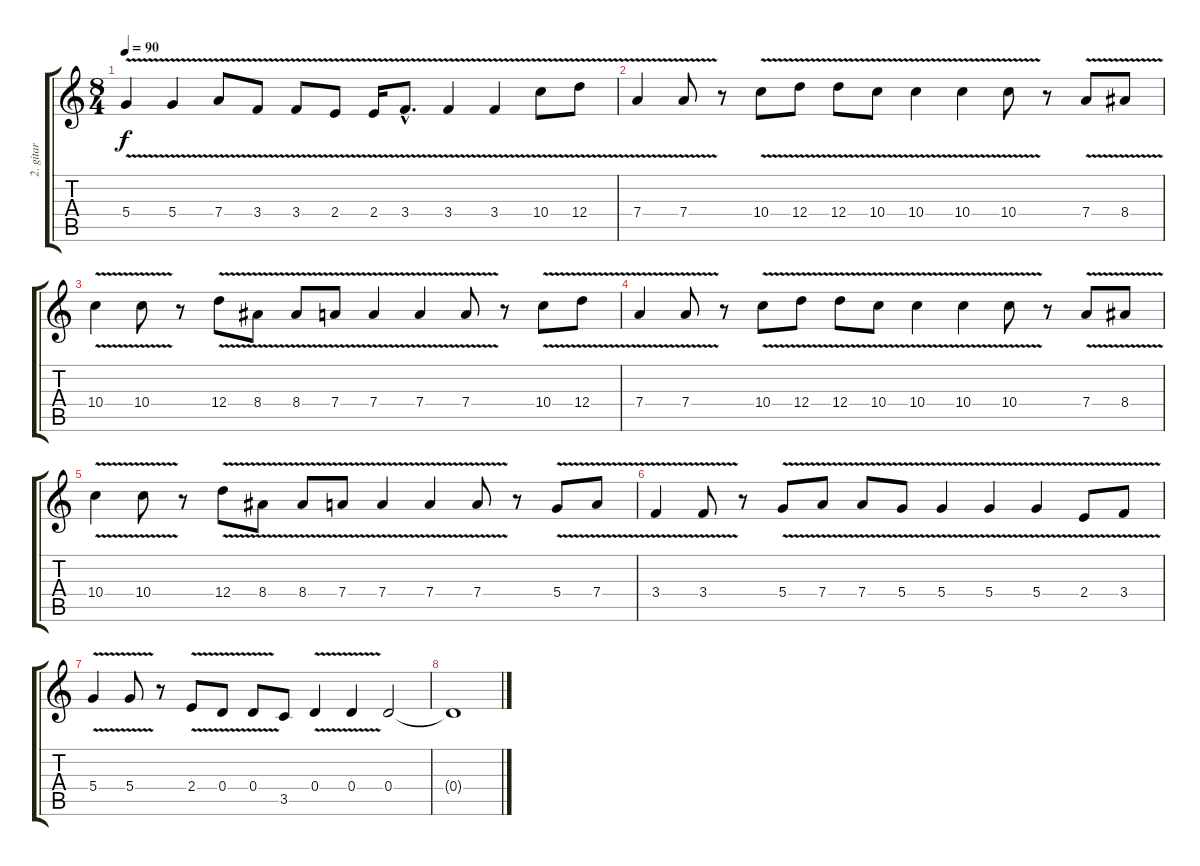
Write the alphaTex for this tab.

\track ("2. gitar" "2. gitar") {instrument distortionguitar}
\staff {score tabs}
\tuning (E4 B3 G3 D3 A2 E2) {hide}
\ts (8 4)
\tempo 90
\clef g2
\ks c
5.4{v}.4{dy f} 5.4{v}.4 7.4{v}.8 3.4{v}.8 3.4{v}.8 2.4{v}.8 2.4{v}.16 3.4{v hac}.8{d} 3.4{v}.4 3.4{v}.4 10.4{v}.8 12.4{v}.8 |
7.4{v}.4 7.4{v}.8 r.8 10.4{v}.8 12.4{v}.8 12.4{v}.8 10.4{v}.8 10.4{v}.4 10.4{v}.4 10.4{v}.8 r.8 7.4{v}.8 8.4{v}.8 |
10.4{v}.4 10.4{v}.8 r.8 12.4{v}.8 8.4{v}.8 8.4{v}.8 7.4{v}.8 7.4{v}.4 7.4{v}.4 7.4{v}.8 r.8 10.4{v}.8 12.4{v}.8 |
7.4{v}.4 7.4{v}.8 r.8 10.4{v}.8 12.4{v}.8 12.4{v}.8 10.4{v}.8 10.4{v}.4 10.4{v}.4 10.4{v}.8 r.8 7.4{v}.8 8.4{v}.8 |
10.4{v}.4 10.4{v}.8 r.8 12.4{v}.8 8.4{v}.8 8.4{v}.8 7.4{v}.8 7.4{v}.4 7.4{v}.4 7.4{v}.8 r.8 5.4{v}.8 7.4{v}.8 |
3.4{v}.4 3.4{v}.8 r.8 5.4{v}.8 7.4{v}.8 7.4{v}.8 5.4{v}.8 5.4{v}.4 5.4{v}.4 5.4{v}.4 2.4{v}.8 3.4{v}.8 |
5.4{v}.4 5.4{v}.8 r.8 2.4{v}.8 0.4{v}.8 0.4{v}.8 3.5.8 0.4{v}.4 0.4{v}.4 0.4.2{instrument acousticguitarnylon} |
0.4{t}.1
